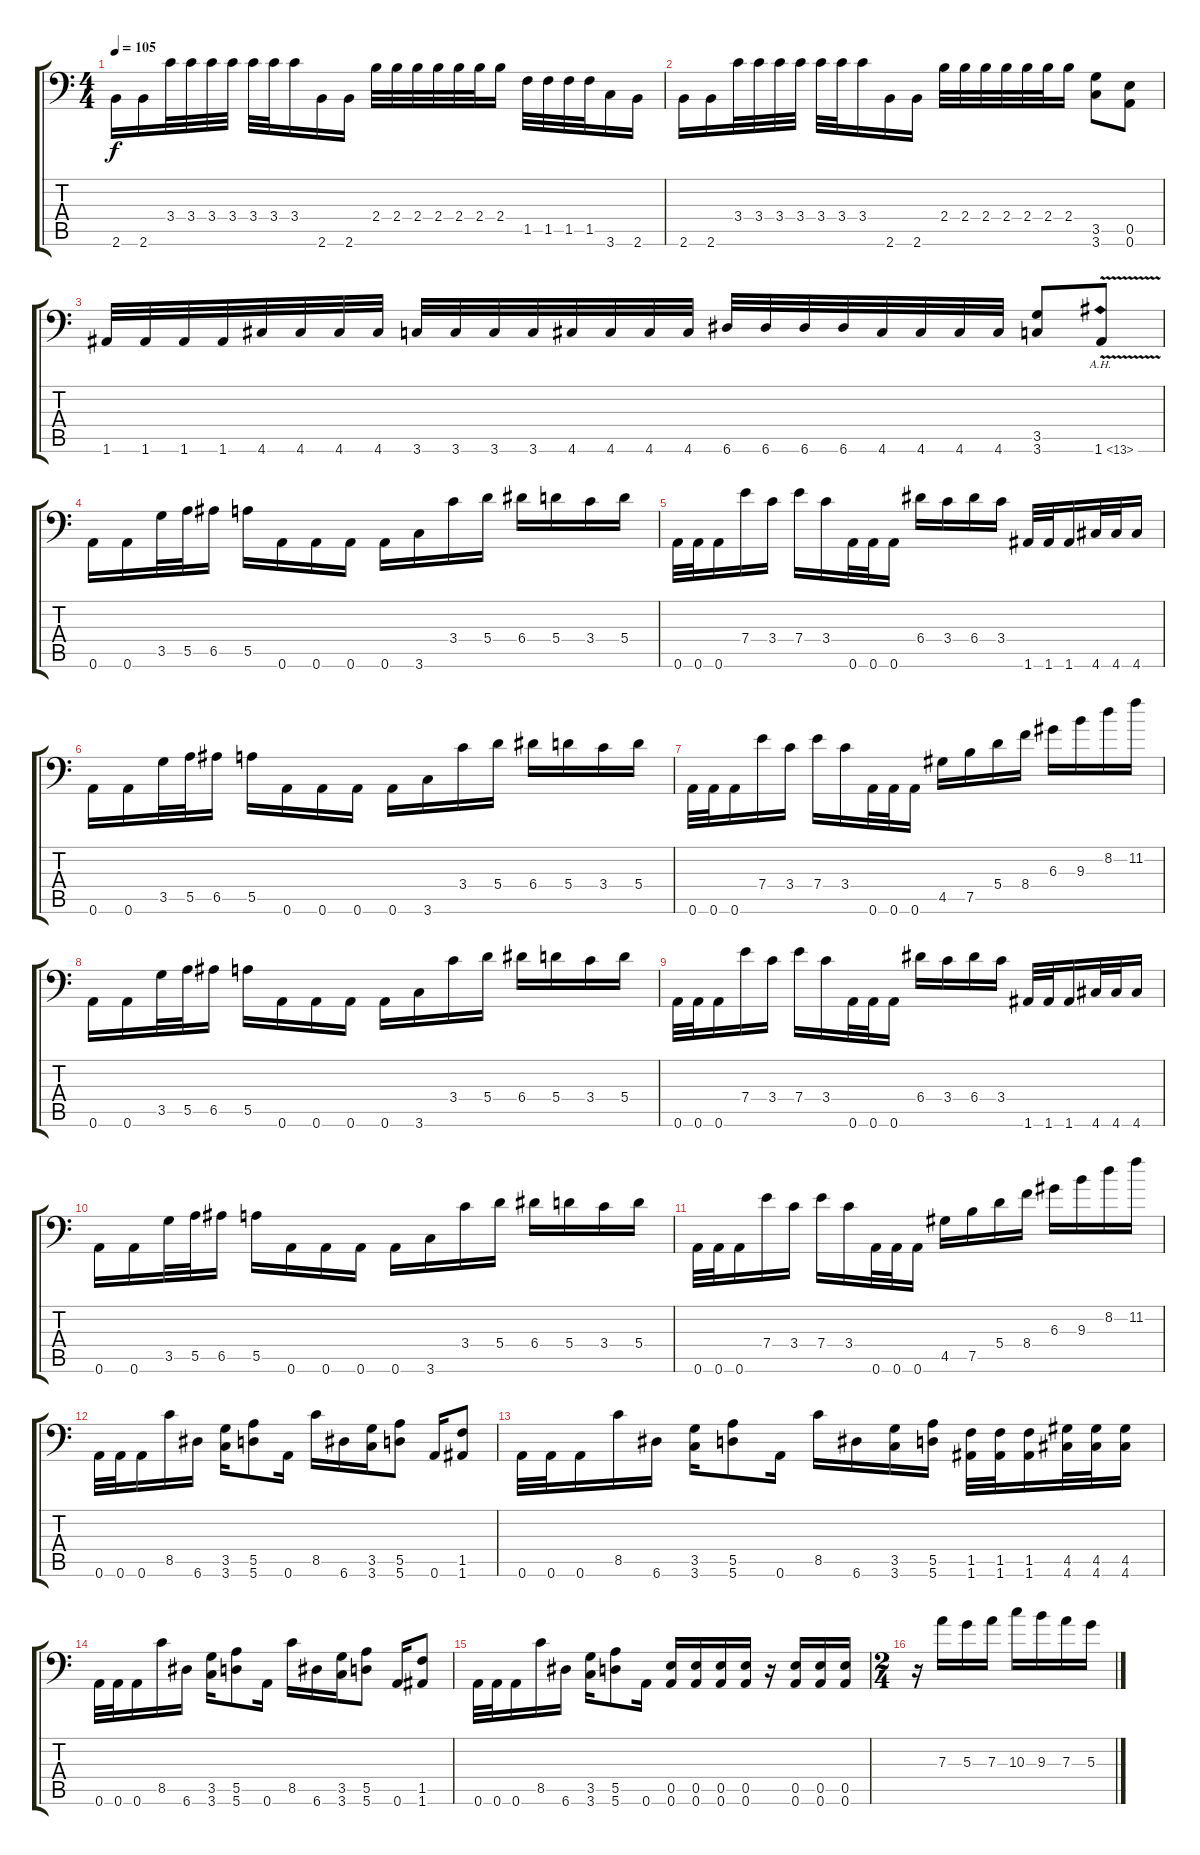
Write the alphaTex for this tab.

\track ("    " "    ") {instrument distortionguitar}
\staff {score tabs}
\tuning (B3 Gb3 D3 A2 E2 A1) {hide}
\ts (4 4)
\tempo 105
\clef f4
\ks c
2.6.16{dy f} 2.6.16 3.4.32 3.4.32 3.4.32 3.4.32 3.4.32 3.4.32 3.4.16 2.6.16 2.6.16 2.4.32 2.4.32 2.4.32 2.4.32 2.4.32 2.4.32 2.4.16 1.5.32 1.5.32 1.5.32 1.5.32 3.6.16 2.6.16 |
2.6.16 2.6.16 3.4.32 3.4.32 3.4.32 3.4.32 3.4.32 3.4.32 3.4.16 2.6.16 2.6.16 2.4.32 2.4.32 2.4.32 2.4.32 2.4.32 2.4.32 2.4.16 (3.5 3.6).8 (0.5 0.6).8 |
1.6.32 1.6.32 1.6.32 1.6.32 4.6.32 4.6.32 4.6.32 4.6.32 3.6.32 3.6.32 3.6.32 3.6.32 4.6.32 4.6.32 4.6.32 4.6.32 6.6.32 6.6.32 6.6.32 6.6.32 4.6.32 4.6.32 4.6.32 4.6.32 (3.5 3.6).8 1.6{ah 12 v}.8 |
\section ("" "")
0.6.16 0.6.16 3.5.32 5.5.32 6.5.16 5.5.16 0.6.16 0.6.16 0.6.16 0.6.16 3.6.16 3.4.16 5.4.16 6.4.16 5.4.16 3.4.16 5.4.16 |
0.6.32 0.6.32 0.6.16 7.4.16 3.4.16 7.4.16 3.4.16 0.6.32 0.6.32 0.6.16 6.4.16 3.4.16 6.4.16 3.4.16 1.6.32 1.6.32 1.6.16 4.6.32 4.6.32 4.6.16 |
0.6.16 0.6.16 3.5.32 5.5.32 6.5.16 5.5.16 0.6.16 0.6.16 0.6.16 0.6.16 3.6.16 3.4.16 5.4.16 6.4.16 5.4.16 3.4.16 5.4.16 |
0.6.32 0.6.32 0.6.16 7.4.16 3.4.16 7.4.16 3.4.16 0.6.32 0.6.32 0.6.16 4.5.16 7.5.16 5.4.16 8.4.16 6.3.16 9.3.16 8.2.16 11.2.16 |
0.6.16 0.6.16 3.5.32 5.5.32 6.5.16 5.5.16 0.6.16 0.6.16 0.6.16 0.6.16 3.6.16 3.4.16 5.4.16 6.4.16 5.4.16 3.4.16 5.4.16 |
0.6.32 0.6.32 0.6.16 7.4.16 3.4.16 7.4.16 3.4.16 0.6.32 0.6.32 0.6.16 6.4.16 3.4.16 6.4.16 3.4.16 1.6.32 1.6.32 1.6.16 4.6.32 4.6.32 4.6.16 |
0.6.16 0.6.16 3.5.32 5.5.32 6.5.16 5.5.16 0.6.16 0.6.16 0.6.16 0.6.16 3.6.16 3.4.16 5.4.16 6.4.16 5.4.16 3.4.16 5.4.16 |
0.6.32 0.6.32 0.6.16 7.4.16 3.4.16 7.4.16 3.4.16 0.6.32 0.6.32 0.6.16 4.5.16 7.5.16 5.4.16 8.4.16 6.3.16 9.3.16 8.2.16 11.2.16 |
\section ("" "")
0.6.32 0.6.32 0.6.16 8.5.16 6.6.16 (3.5 3.6).16 (5.5 5.6).8 0.6.16 8.5.16 6.6.16 (3.5 3.6).16 (5.5 5.6).8 0.6.16 (1.5 1.6).8 |
0.6.32 0.6.32 0.6.16 8.5.16 6.6.16 (3.5 3.6).16 (5.5 5.6).8 0.6.16 8.5.16 6.6.16 (3.5 3.6).16 (5.5 5.6).16 (1.5 1.6).32 (1.5 1.6).32 (1.5 1.6).16 (4.5 4.6).32 (4.5 4.6).32 (4.5 4.6).16 |
0.6.32 0.6.32 0.6.16 8.5.16 6.6.16 (3.5 3.6).16 (5.5 5.6).8 0.6.16 8.5.16 6.6.16 (3.5 3.6).16 (5.5 5.6).8 0.6.16 (1.5 1.6).8 |
0.6.32 0.6.32 0.6.16 8.5.16 6.6.16 (3.5 3.6).16 (5.5 5.6).8 0.6.16 (0.5 0.6).16 (0.5 0.6).16 (0.5 0.6).16 (0.5 0.6).16 r.16 (0.5 0.6).16 (0.5 0.6).16 (0.5 0.6).16 |
\ts (2 4)
r.16 7.3.16 5.3.16 7.3.16 10.3.16 9.3.16 7.3.16 5.3.16
